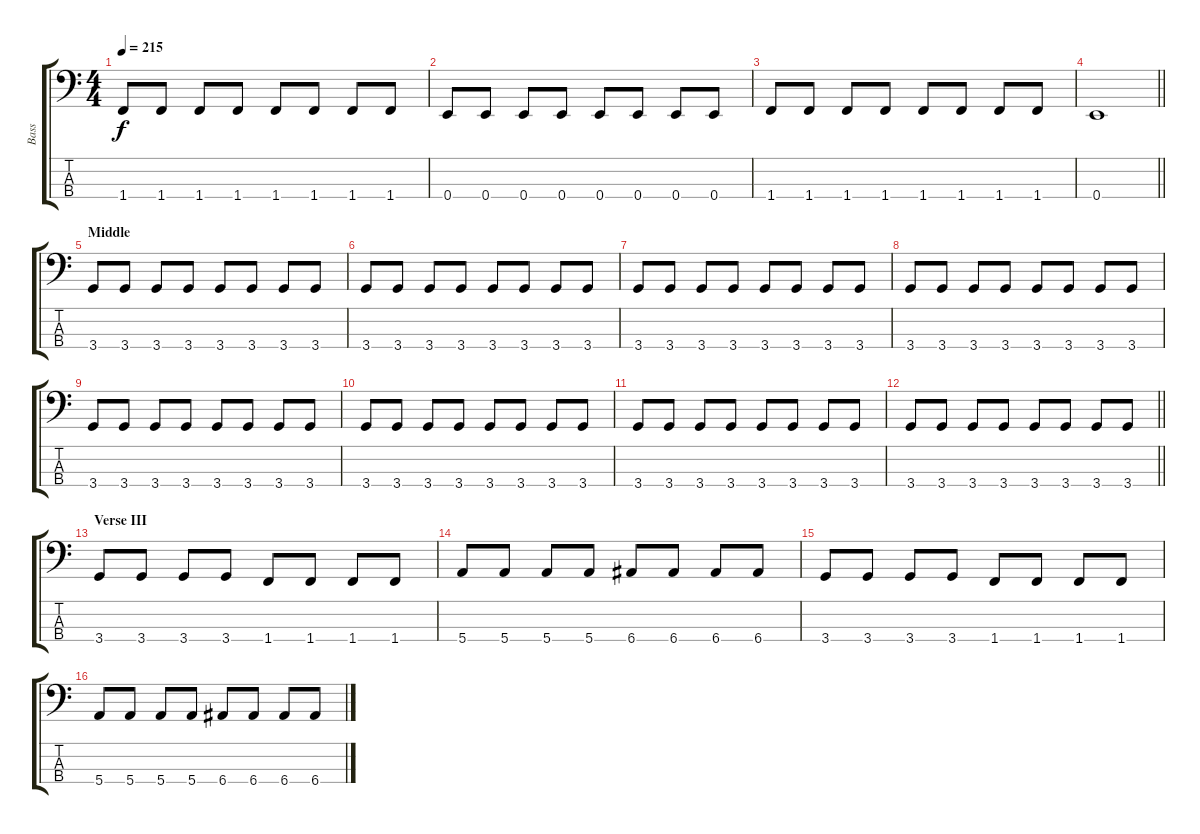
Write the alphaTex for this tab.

\track ("Bass" "Bass") {instrument electricbasspick}
\staff {score tabs}
\tuning (G2 D2 A1 E1) {hide}
\ts (4 4)
\tempo 215
\clef f4
\ks c
1.4.8{dy f} 1.4.8 1.4.8 1.4.8 1.4.8 1.4.8 1.4.8 1.4.8 |
0.4.8 0.4.8 0.4.8 0.4.8 0.4.8 0.4.8 0.4.8 0.4.8 |
1.4.8 1.4.8 1.4.8 1.4.8 1.4.8 1.4.8 1.4.8 1.4.8 |
\barLineRight lightlight
0.4.1 |
\section ("" "Middle")
3.4.8 3.4.8 3.4.8 3.4.8 3.4.8 3.4.8 3.4.8 3.4.8 |
3.4.8 3.4.8 3.4.8 3.4.8 3.4.8 3.4.8 3.4.8 3.4.8 |
3.4.8 3.4.8 3.4.8 3.4.8 3.4.8 3.4.8 3.4.8 3.4.8 |
3.4.8 3.4.8 3.4.8 3.4.8 3.4.8 3.4.8 3.4.8 3.4.8 |
3.4.8 3.4.8 3.4.8 3.4.8 3.4.8 3.4.8 3.4.8 3.4.8 |
3.4.8 3.4.8 3.4.8 3.4.8 3.4.8 3.4.8 3.4.8 3.4.8 |
3.4.8 3.4.8 3.4.8 3.4.8 3.4.8 3.4.8 3.4.8 3.4.8 |
\barLineRight lightlight
3.4.8 3.4.8 3.4.8 3.4.8 3.4.8 3.4.8 3.4.8 3.4.8 |
\section ("" "Verse III")
3.4.8 3.4.8 3.4.8 3.4.8 1.4.8 1.4.8 1.4.8 1.4.8 |
5.4.8 5.4.8 5.4.8 5.4.8 6.4.8 6.4.8 6.4.8 6.4.8 |
3.4.8 3.4.8 3.4.8 3.4.8 1.4.8 1.4.8 1.4.8 1.4.8 |
5.4.8 5.4.8 5.4.8 5.4.8 6.4.8 6.4.8 6.4.8 6.4.8
